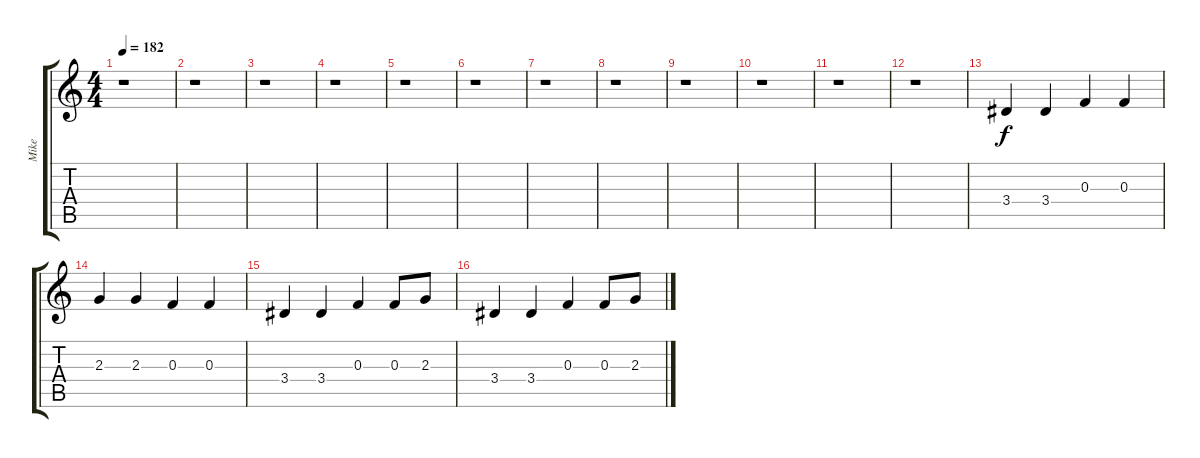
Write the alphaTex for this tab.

\track ("Mike" "Mike") {instrument distortionguitar}
\staff {score tabs}
\tuning (D4 A3 F3 C3 G2 C2) {hide}
\ts (4 4)
\tempo 182
\clef g2
\ks c
r.1{dy f} |
r.1 |
r.1 |
r.1 |
r.1 |
r.1 |
r.1 |
r.1 |
r.1 |
r.1 |
r.1 |
r.1 |
3.4.4 3.4.4 0.3.4 0.3.4 |
2.3.4 2.3.4 0.3.4 0.3.4 |
3.4.4 3.4.4 0.3.4 0.3.8 2.3.8 |
3.4.4 3.4.4 0.3.4 0.3.8 2.3.8
